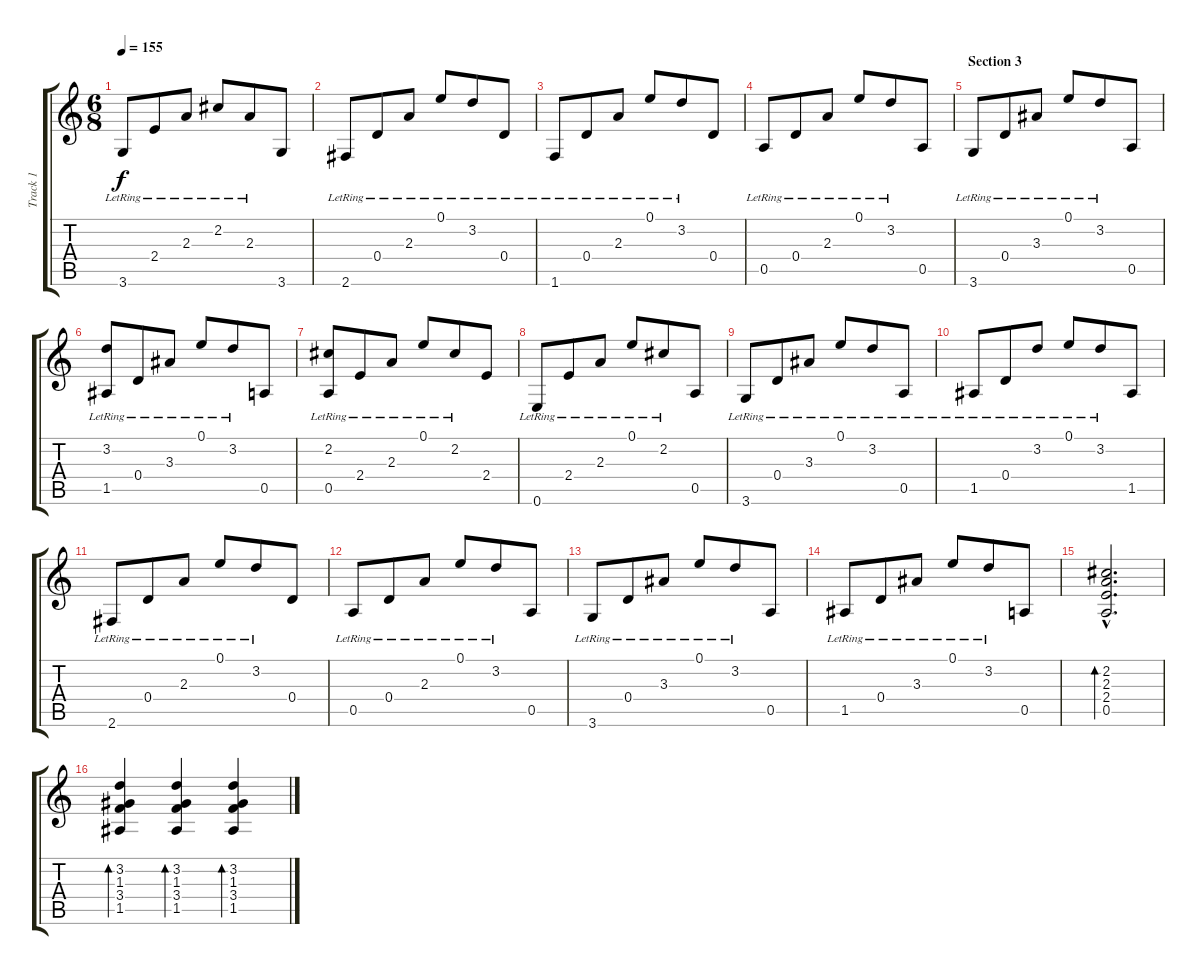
\track ("Track 1" "Track 1") {instrument acousticguitarnylon}
\staff {score tabs}
\tuning (E4 B3 G3 D3 A2 E2) {hide}
\ts (6 8)
\tempo 155
\clef g2
\ks c
3.6{lr}.8{dy f} 2.4{lr}.8 2.3{lr}.8 2.2{lr}.8 2.3{lr}.8 3.6.8 |
2.6{lr}.8 0.4{lr}.8 2.3{lr}.8 0.1{lr}.8 3.2{lr}.8 0.4{lr}.8 |
1.6{lr}.8 0.4{lr}.8 2.3{lr}.8 0.1{lr}.8 3.2{lr}.8 0.4.8 |
0.5{lr}.8 0.4{lr}.8 2.3{lr}.8 0.1{lr}.8 3.2{lr}.8 0.5.8 |
\section ("" "Section 3")
3.6{lr}.8 0.4{lr}.8 3.3{lr}.8 0.1{lr}.8 3.2{lr}.8 0.5.8 |
(3.2{lr} 1.5{lr}).8 0.4{lr}.8 3.3{lr}.8 0.1{lr}.8 3.2{lr}.8 0.5.8 |
(2.2{lr} 0.5{lr}).8 2.4{lr}.8 2.3{lr}.8 0.1{lr}.8 2.2{lr}.8 2.4.8 |
0.6{lr}.8 2.4{lr}.8 2.3{lr}.8 0.1{lr}.8 2.2{lr}.8 0.5.8 |
3.6{lr}.8 0.4{lr}.8 3.3{lr}.8 0.1{lr}.8 3.2{lr}.8 0.5{lr}.8 |
1.5{lr}.8 0.4{lr}.8 3.2{lr}.8 0.1{lr}.8 3.2{lr}.8 1.5.8 |
2.6{lr}.8 0.4{lr}.8 2.3{lr}.8 0.1{lr}.8 3.2{lr}.8 0.4.8 |
0.5{lr}.8 0.4{lr}.8 2.3{lr}.8 0.1{lr}.8 3.2{lr}.8 0.5.8 |
3.6{lr}.8 0.4{lr}.8 3.3{lr}.8 0.1{lr}.8 3.2{lr}.8 0.5.8 |
1.5{lr}.8 0.4{lr}.8 3.3{lr}.8 0.1{lr}.8 3.2{lr}.8 0.5.8 |
(2.2{hac} 2.3{hac} 2.4{hac} 0.5{hac}).2{d bd 240} |
(3.2 1.3 3.4 1.5).4{bd 240} (3.2 1.3 3.4 1.5).4{bd 240} (3.2 1.3 3.4 1.5).4{bd 240}
